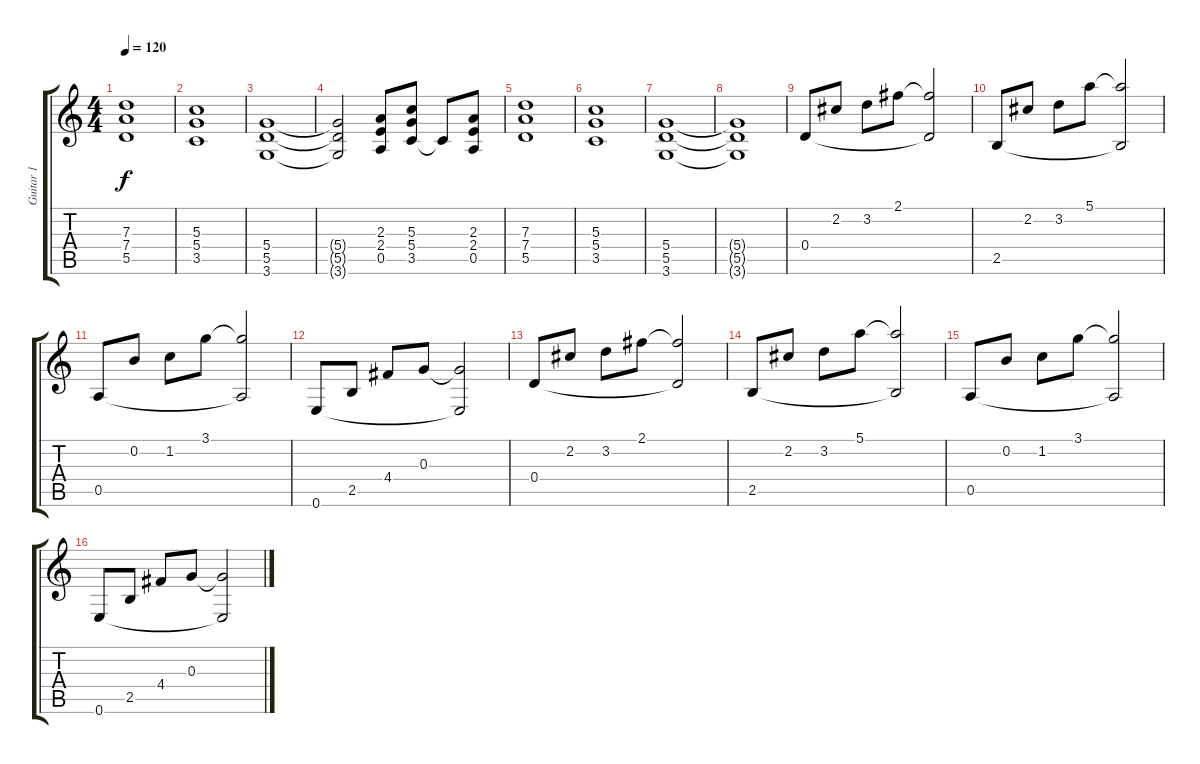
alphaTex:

\track ("Guitar 1" "Guitar 1") {instrument distortionguitar}
\staff {score tabs}
\tuning (E4 B3 G3 D3 A2 E2) {hide}
\ts (4 4)
\tempo 120
\clef g2
\ks c
(7.3 7.4 5.5).1{dy f} |
(5.3 5.4 3.5).1 |
(5.4 5.5 3.6).1 |
(5.4{t} 5.5{t} 3.6{t}).2 (2.3 2.4 0.5).8 (5.3 5.4 3.5).8 3.5{t}.8 (2.3 2.4 0.5).8 |
(7.3 7.4 5.5).1 |
(5.3 5.4 3.5).1 |
(5.4 5.5 3.6).1 |
(5.4{t} 5.5{t} 3.6{t}).1 |
0.4.8 2.2.8 3.2.8 2.1.8 (2.1{t} 0.4{t}).2 |
2.5.8 2.2.8 3.2.8 5.1.8 (5.1{t} 2.5{t}).2 |
0.5.8 0.2.8 1.2.8 3.1.8 (3.1{t} 0.5{t}).2 |
0.6.8 2.5.8 4.4.8 0.3.8 (0.3{t} 0.6{t}).2 |
0.4.8 2.2.8 3.2.8 2.1.8 (2.1{t} 0.4{t}).2 |
2.5.8 2.2.8 3.2.8 5.1.8 (5.1{t} 2.5{t}).2 |
0.5.8 0.2.8 1.2.8 3.1.8 (3.1{t} 0.5{t}).2 |
0.6.8 2.5.8 4.4.8 0.3.8 (0.3{t} 0.6{t}).2
